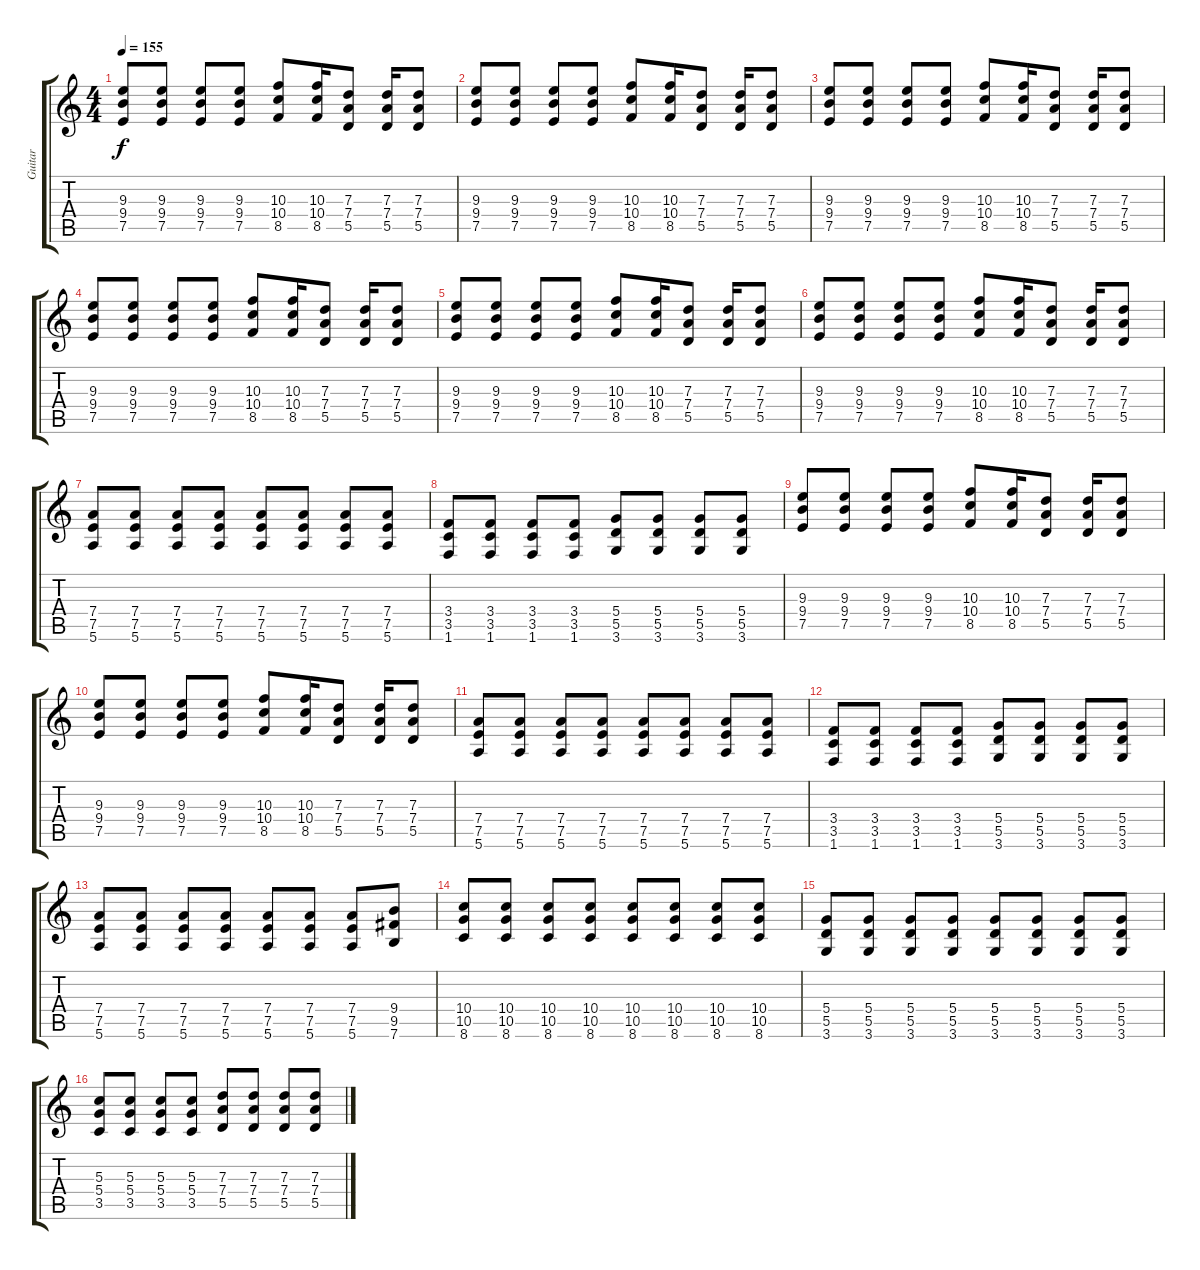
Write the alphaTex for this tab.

\track ("Guitar" "Guitar") {instrument distortionguitar}
\staff {score tabs}
\tuning (E4 B3 G3 D3 A2 E2) {hide}
\ts (4 4)
\tempo 155
\clef g2
\ks c
(9.3 9.4 7.5).8{dy f} (9.3 9.4 7.5).8 (9.3 9.4 7.5).8 (9.3 9.4 7.5).8 (10.3 10.4 8.5).8 (10.3 10.4 8.5).16 (7.3 7.4 5.5).8 (7.3 7.4 5.5).16 (7.3 7.4 5.5).8 |
(9.3 9.4 7.5).8 (9.3 9.4 7.5).8 (9.3 9.4 7.5).8 (9.3 9.4 7.5).8 (10.3 10.4 8.5).8 (10.3 10.4 8.5).16 (7.3 7.4 5.5).8 (7.3 7.4 5.5).16 (7.3 7.4 5.5).8 |
(9.3 9.4 7.5).8 (9.3 9.4 7.5).8 (9.3 9.4 7.5).8 (9.3 9.4 7.5).8 (10.3 10.4 8.5).8 (10.3 10.4 8.5).16 (7.3 7.4 5.5).8 (7.3 7.4 5.5).16 (7.3 7.4 5.5).8 |
(9.3 9.4 7.5).8 (9.3 9.4 7.5).8 (9.3 9.4 7.5).8 (9.3 9.4 7.5).8 (10.3 10.4 8.5).8 (10.3 10.4 8.5).16 (7.3 7.4 5.5).8 (7.3 7.4 5.5).16 (7.3 7.4 5.5).8 |
(9.3 9.4 7.5).8 (9.3 9.4 7.5).8 (9.3 9.4 7.5).8 (9.3 9.4 7.5).8 (10.3 10.4 8.5).8 (10.3 10.4 8.5).16 (7.3 7.4 5.5).8 (7.3 7.4 5.5).16 (7.3 7.4 5.5).8 |
(9.3 9.4 7.5).8 (9.3 9.4 7.5).8 (9.3 9.4 7.5).8 (9.3 9.4 7.5).8 (10.3 10.4 8.5).8 (10.3 10.4 8.5).16 (7.3 7.4 5.5).8 (7.3 7.4 5.5).16 (7.3 7.4 5.5).8 |
(7.4 7.5 5.6).8 (7.4 7.5 5.6).8 (7.4 7.5 5.6).8 (7.4 7.5 5.6).8 (7.4 7.5 5.6).8 (7.4 7.5 5.6).8 (7.4 7.5 5.6).8 (7.4 7.5 5.6).8 |
(3.4 3.5 1.6).8 (3.4 3.5 1.6).8 (3.4 3.5 1.6).8 (3.4 3.5 1.6).8 (5.4 5.5 3.6).8 (5.4 5.5 3.6).8 (5.4 5.5 3.6).8 (5.4 5.5 3.6).8 |
(9.3 9.4 7.5).8 (9.3 9.4 7.5).8 (9.3 9.4 7.5).8 (9.3 9.4 7.5).8 (10.3 10.4 8.5).8 (10.3 10.4 8.5).16 (7.3 7.4 5.5).8 (7.3 7.4 5.5).16 (7.3 7.4 5.5).8 |
(9.3 9.4 7.5).8 (9.3 9.4 7.5).8 (9.3 9.4 7.5).8 (9.3 9.4 7.5).8 (10.3 10.4 8.5).8 (10.3 10.4 8.5).16 (7.3 7.4 5.5).8 (7.3 7.4 5.5).16 (7.3 7.4 5.5).8 |
(7.4 7.5 5.6).8 (7.4 7.5 5.6).8 (7.4 7.5 5.6).8 (7.4 7.5 5.6).8 (7.4 7.5 5.6).8 (7.4 7.5 5.6).8 (7.4 7.5 5.6).8 (7.4 7.5 5.6).8 |
(3.4 3.5 1.6).8 (3.4 3.5 1.6).8 (3.4 3.5 1.6).8 (3.4 3.5 1.6).8 (5.4 5.5 3.6).8 (5.4 5.5 3.6).8 (5.4 5.5 3.6).8 (5.4 5.5 3.6).8 |
(7.4 7.5 5.6).8 (7.4 7.5 5.6).8 (7.4 7.5 5.6).8 (7.4 7.5 5.6).8 (7.4 7.5 5.6).8 (7.4 7.5 5.6).8 (7.4 7.5 5.6).8 (9.4 9.5 7.6).8 |
(10.4 10.5 8.6).8 (10.4 10.5 8.6).8 (10.4 10.5 8.6).8 (10.4 10.5 8.6).8 (10.4 10.5 8.6).8 (10.4 10.5 8.6).8 (10.4 10.5 8.6).8 (10.4 10.5 8.6).8 |
(5.4 5.5 3.6).8 (5.4 5.5 3.6).8 (5.4 5.5 3.6).8 (5.4 5.5 3.6).8 (5.4 5.5 3.6).8 (5.4 5.5 3.6).8 (5.4 5.5 3.6).8 (5.4 5.5 3.6).8 |
(5.3 5.4 3.5).8 (5.3 5.4 3.5).8 (5.3 5.4 3.5).8 (5.3 5.4 3.5).8 (7.3 7.4 5.5).8 (7.3 7.4 5.5).8 (7.3 7.4 5.5).8 (7.3 7.4 5.5).8
